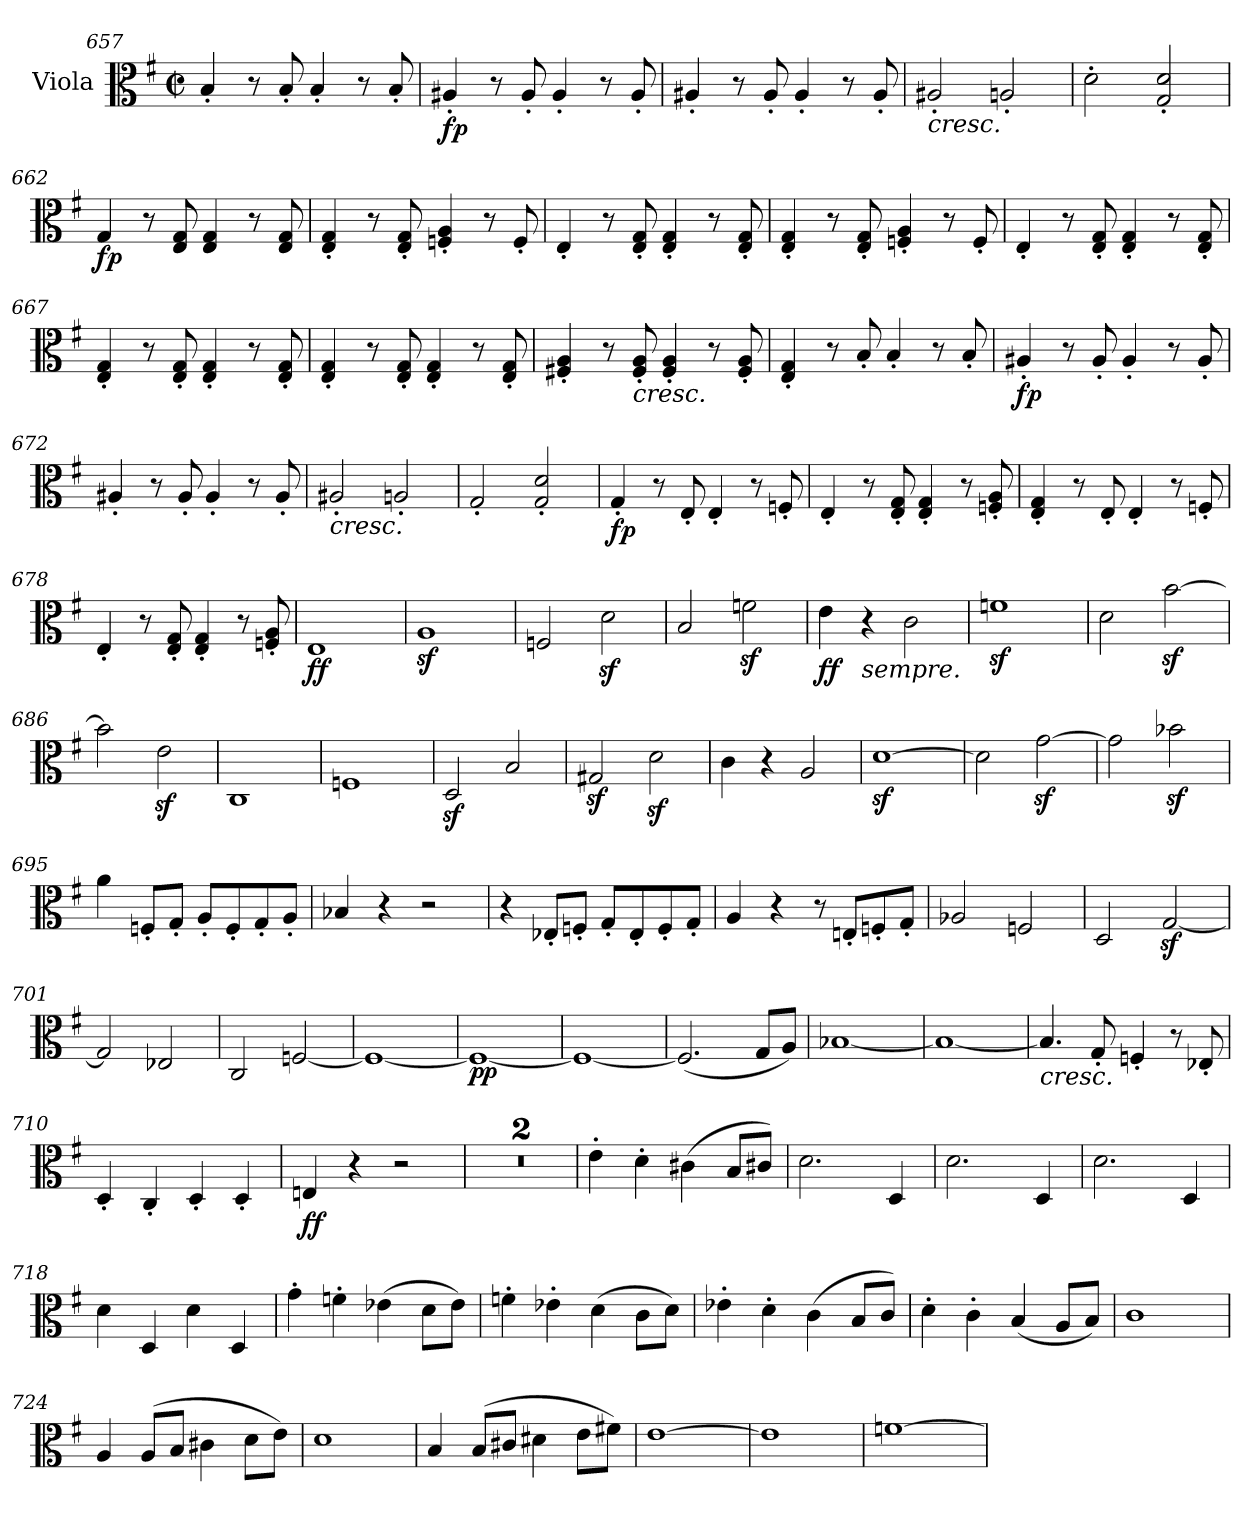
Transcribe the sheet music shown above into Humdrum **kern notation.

**kern	**dynam
*part1	*part1
*staff1	*staff1
*I"Viola	*
*I'Vla	*
*clefC3	*
*k[f#]	*
*e:	*
*M2/2	*
*met(c|)	*
=657	=657
4B'	.
8r	.
8B'	.
4B'	.
8r	.
8B'	.
=658	=658
4A#X'	fp
8r	.
8A#'	.
4A#'	.
8r	.
8A#'	.
=659	=659
4A#X'	.
8r	.
8A#'	.
4A#'	.
8r	.
8A#'	.
=660	=660
!LO:TX:b:i:t=cresc.	!
2A#X'	.
2An'	.
=661	=661
2d'	.
2G' 2d'	.
=662	=662
4G	fp
8r	.
8E 8G	.
4E 4G	.
8r	.
8E 8G	.
=663	=663
4E' 4G'	.
8r	.
8E' 8G'	.
4Fn' 4A'	.
8r	.
8F'	.
=664	=664
4E'	.
8r	.
8E' 8G'	.
4E' 4G'	.
8r	.
8E' 8G'	.
=665	=665
4E' 4G'	.
8r	.
8E' 8G'	.
4Fn' 4A'	.
8r	.
8F'	.
=666	=666
4E'	.
8r	.
8E' 8G'	.
4E' 4G'	.
8r	.
8E' 8G'	.
=667	=667
4E' 4G'	.
8r	.
8E' 8G'	.
4E' 4G'	.
8r	.
8E' 8G'	.
=668	=668
4E' 4G'	.
8r	.
8E' 8G'	.
4E' 4G'	.
8r	.
8E' 8G'	.
=669	=669
4F#X' 4A'	.
8r	.
!LO:TX:b:i:t=cresc.	!
8F#' 8A'	.
4F#' 4A'	.
8r	.
8F#' 8A'	.
=670	=670
4E' 4G'	.
8r	.
8B'	.
4B'	.
8r	.
8B'	.
=671	=671
4A#X'	fp
8r	.
8A#'	.
4A#'	.
8r	.
8A#'	.
=672	=672
4A#X'	.
8r	.
8A#'	.
4A#'	.
8r	.
8A#'	.
=673	=673
!LO:TX:b:i:t=cresc.	!
2A#X'	.
2An'	.
=674	=674
2G'	.
2G' 2d'	.
=675	=675
4G'	fp
8r	.
8E'	.
4E'	.
8r	.
8Fn'	.
=676	=676
4E'	.
8r	.
8E' 8G'	.
4E' 4G'	.
8r	.
8Fn' 8A'	.
=677	=677
4E' 4G'	.
8r	.
8E'	.
4E'	.
8r	.
8Fn'	.
=678	=678
4E'	.
8r	.
8E' 8G'	.
4E' 4G'	.
8r	.
8Fn' 8A'	.
=679	=679
1E	ff
=680	=680
1Az	.
=681	=681
2Fn	.
2dz	.
=682	=682
2B	.
2fnz	.
=683	=683
4e	ff
!LO:TX:b:i:t=sempre.	!
4r	.
2c	.
=684	=684
1fnz	.
=685	=685
2d	.
[2bz	.
=686	=686
2b]	.
2ez	.
=687	=687
1C	.
=688	=688
1Fn	.
=689	=689
2Dz	.
2B	.
=690	=690
2G#Xz	.
2dz	.
=691	=691
4c	.
4r	.
2A	.
=692	=692
[1dz	.
=693	=693
2d]	.
[2gz	.
=694	=694
2g]	.
2b-Xz	.
=695	=695
4a	.
8Fn'L	.
8G'J	.
8A'L	.
8F'	.
8G'	.
8A'J	.
=696	=696
4B-X	.
4r	.
2r	.
=697	=697
4r	.
8E-X'L	.
8Fn'J	.
8G'L	.
8E-'	.
8F'	.
8G'J	.
=698	=698
4A	.
4r	.
8r	.
8En'L	.
8Fn'	.
8G'J	.
=699	=699
2A-X	.
2Fn	.
=700	=700
2D	.
[2Gz	.
=701	=701
2G]	.
2E-X	.
=702	=702
2C	.
[2Fn	.
=703	=703
1F_	.
=704	=704
1F_	pp
=705	=705
1F_	.
=706	=706
(2.F]	.
8GL	.
8AJ)	.
=707	=707
[1B-X	.
=708	=708
1B-_	.
=709	=709
!LO:TX:b:i:t=cresc.	!
4.B-]	.
8G'	.
4Fn'	.
8r	.
8E-X'	.
=710	=710
4D'	.
4C'	.
4D'	.
4D'	.
=711	=711
4En	ff
4r	.
2r	.
=712	=712
1r	.
=713	=713
1r	.
=714	=714
4e'	.
4d'	.
(>4c#X	.
8BL	.
8c#XJ)	.
=715	=715
2.d	.
4D	.
=716	=716
2.d	.
4D	.
=717	=717
2.d	.
4D	.
=718	=718
4d	.
4D	.
4d	.
4D	.
=719	=719
4g'	.
4fn'	.
(4e-X	.
8dL	.
8e-J)	.
=720	=720
4fn'	.
4e-X'	.
(4d	.
8cL	.
8dJ)	.
=721	=721
4e-X'	.
4d'	.
(>4c	.
8BL	.
8cJ)	.
=722	=722
4d'	.
4c'	.
(4B	.
8AL	.
8BJ)	.
=723	=723
1c	.
=724	=724
4A	.
(8AL	.
8BJ	.
4c#X	.
8dL	.
8eJ)	.
=725	=725
1d	.
=726	=726
4B	.
(8BL	.
8c#XJ	.
4d#X	.
8eL	.
8f#XJ)	.
=727	=727
[1e	.
=728	=728
1e]	.
=729	=729
[1fn	.
=	=
*-	*-
